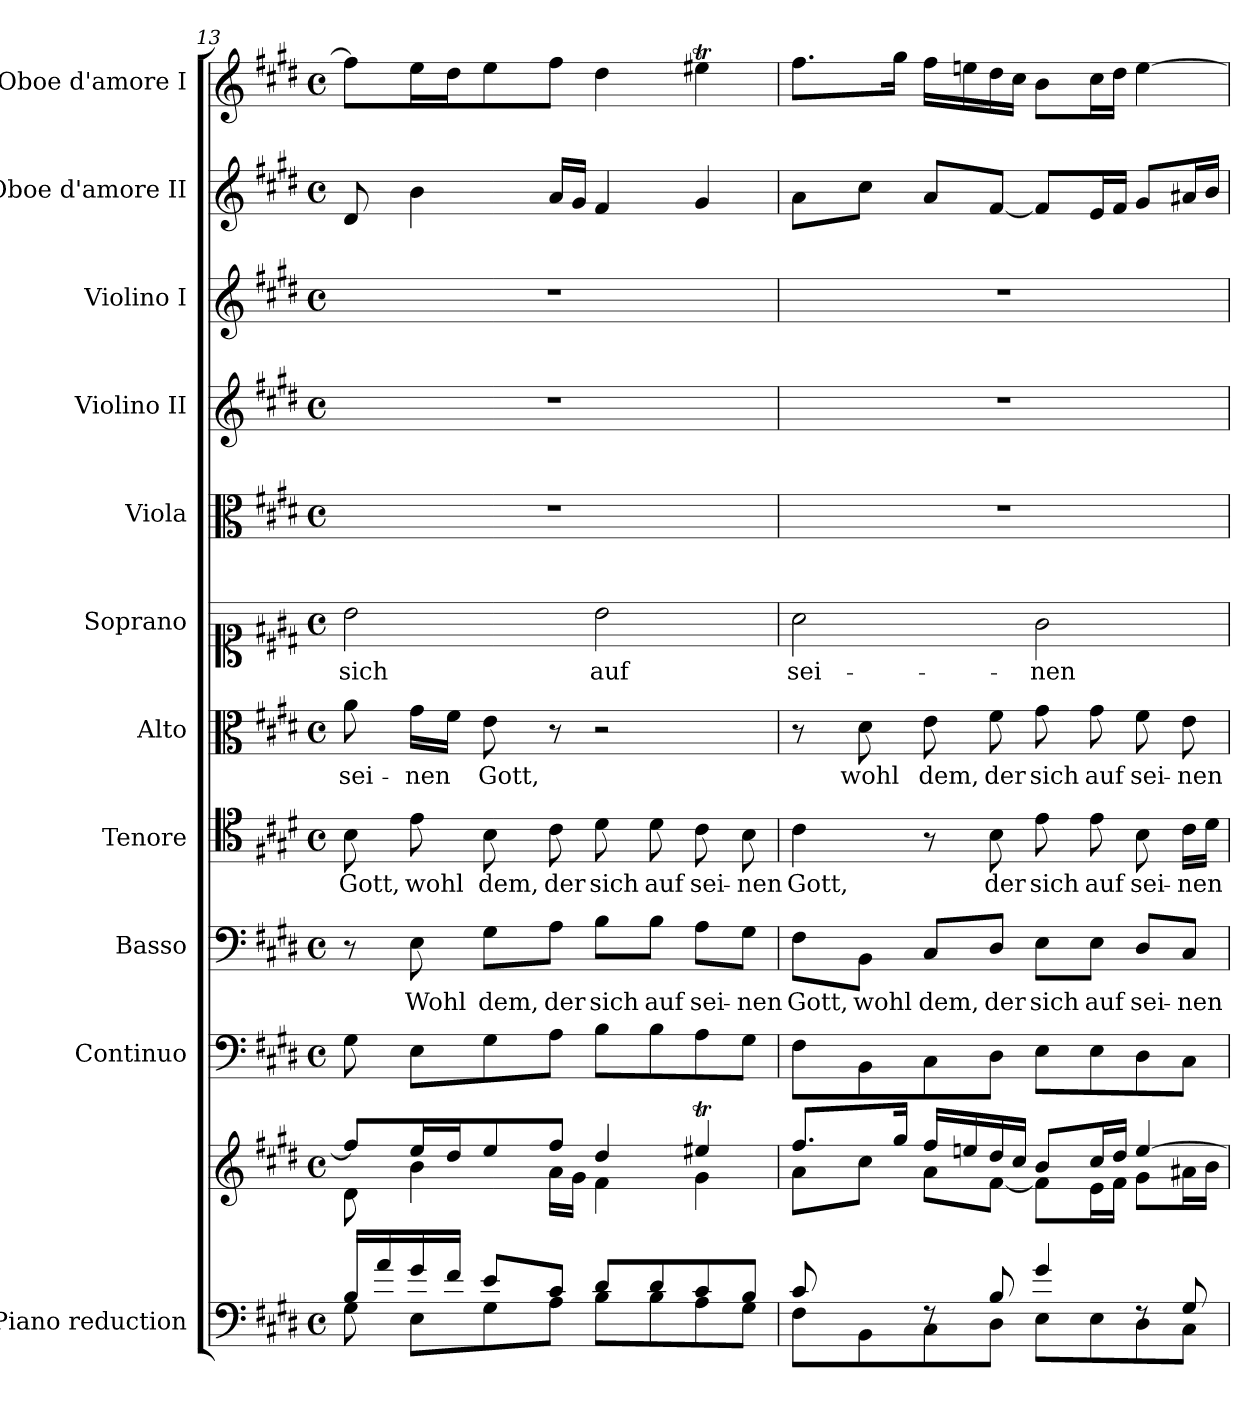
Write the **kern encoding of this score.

**kern	**kern	**kern	**kern	**text	**kern	**text	**kern	**text	**kern	**text	**kern	**kern	**kern	**kern	**kern
*part11	*part11	*part10	*part9	*part9	*part8	*part8	*part7	*part7	*part6	*part6	*part5	*part4	*part3	*part2	*part1
*staff12	*staff11	*staff10	*staff9	*staff9	*staff8	*staff8	*staff7	*staff7	*staff6	*staff6	*staff5	*staff4	*staff3	*staff2	*staff1
*I"Piano reduction	*	*I"Continuo	*I"Basso	*	*I"Tenore	*	*I"Alto	*	*I"Soprano	*	*I"Viola	*I"Violino II	*I"Violino I	*I"Oboe d'amore II	*I"Oboe d'amore I
*I'Pno	*	*	*	*	*	*	*	*	*	*	*I'Vla	*I'Vln	*I'Vln	*I'Ob	*I'Ob
!!LO:PB:g=z
*clefF4	*clefG2	*clefF4	*clefF4	*	*clefC4	*	*clefC3	*	*clefC1	*	*clefC3	*clefG2	*clefG2	*clefG2	*clefG2
*k[f#c#g#d#]	*k[f#c#g#d#]	*k[f#c#g#d#]	*k[f#c#g#d#]	*	*k[f#c#g#d#]	*	*k[f#c#g#d#]	*	*k[f#c#g#d#]	*	*k[f#c#g#d#]	*k[f#c#g#d#]	*k[f#c#g#d#]	*k[f#c#g#d#]	*k[f#c#g#d#]
*M4/4	*M4/4	*M4/4	*M4/4	*	*M4/4	*	*M4/4	*	*M4/4	*	*M4/4	*M4/4	*M4/4	*M4/4	*M4/4
*met(c)	*met(c)	*met(c)	*met(c)	*	*met(c)	*	*met(c)	*	*met(c)	*	*met(c)	*met(c)	*met(c)	*met(c)	*met(c)
=13	=13	=13	=13	=13	=13	=13	=13	=13	=13	=13	=13	=13	=13	=13	=13
*^	*^	*	*	*	*	*	*	*	*	*	*	*	*	*	*
!	!	!	!	!	!	!	!	!LO:LY:b	!	!LO:LY:b	!	!LO:LY:b	!	!	!	!	!
16B/LL	8G#\	8ff#/L]	8d#\	8G#\	8r	.	8B\	Gott,	8a\	sei-	2b\	sich	1r	1r	1r	8d#/	8ff#\L]
16a/	.	.	.	.	.	.	.	.	.	.	.	.	.	.	.	.	.
!	!	!	!	!	!	!LO:LY:b	!	!LO:LY:b	!	!LO:LY:b	!	!	!	!	!	!	!
16g#/	8E\L	16ee/L	4b\	8E\L	8E\	Wohl	8e\	wohl	16g#\LL	-nen	.	.	.	.	.	4b\	16ee\L
16f#/JJ	.	16dd#/J	.	.	.	.	.	.	16f#\JJ	.	.	.	.	.	.	.	16dd#\J
!	!	!	!	!	!	!LO:LY:b	!	!LO:LY:b	!	!LO:LY:b	!	!	!	!	!	!	!
8e/L	8G#\	8ee/	.	8G#\	8G#\L	dem,	8B\	dem,	8e\	Gott,	.	.	.	.	.	.	8ee\
!	!	!	!	!	!	!LO:LY:b	!	!LO:LY:b	!	!	!	!	!	!	!	!	!
8c#/J	8A\J	8ff#/J	16a\LL	8A\J	8A\J	der	8c#\	der	8r	.	.	.	.	.	.	16a/LL	8ff#\J
.	.	.	16g#\JJ	.	.	.	.	.	.	.	.	.	.	.	.	16g#/JJ	.
!	!	!	!	!	!	!LO:LY:b	!	!LO:LY:b	!	!	!	!LO:LY:b	!	!	!	!	!
8d#/L	8B\L	4dd#/	4f#\	8B\L	8B\L	sich	8d#\	sich	2r	.	2b\	auf	.	.	.	4f#/	4dd#\
!	!	!	!	!	!	!LO:LY:b	!	!LO:LY:b	!	!	!	!	!	!	!	!	!
8d#/	8B\	.	.	8B\	8B\J	auf	8d#\	auf	.	.	.	.	.	.	.	.	.
!	!	!	!	!	!	!LO:LY:b	!	!LO:LY:b	!	!	!	!	!	!	!	!	!
8c#/	8A\	4ee#Xt/	4g#\	8A\	8A\L	sei-	8c#\	sei-	.	.	.	.	.	.	.	4g#/	4ee#Xt\
!	!	!	!	!	!	!LO:LY:b	!	!LO:LY:b	!	!	!	!	!	!	!	!	!
8B/J	8G#\J	.	.	8G#\J	8G#\J	-nen	8B\	-nen	.	.	.	.	.	.	.	.	.
=14	=14	=14	=14	=14	=14	=14	=14	=14	=14	=14	=14	=14	=14	=14	=14	=14	=14
*	*	*	*^	*	*	*	*	*	*	*	*	*	*	*	*	*	*
!	!	!	!	!	!	!	!LO:LY:b	!	!LO:LY:b	!	!	!	!LO:LY:b	!	!	!	!	!
8c#/L	8F#\L	8.ff#/L	8a\L	8ryy	8F#\L	8F#\L	Gott,	4c#\	Gott,	8r	.	2a\	sei-	1r	1r	1r	8a\L	8.ff#\L
!	!	!	!	!	!	!	!LO:LY:b	!	!	!	!LO:LY:b	!	!	!	!	!	!	!
8ryy	8BB\	.	8cc#\J	8a\J	8BB\	8BB\J	wohl	.	.	8d#\	wohl	.	.	.	.	.	8cc#\J	.
.	.	16gg#/Jk	.	.	.	.	.	.	.	.	.	.	.	.	.	.	.	16gg#\Jk
!	!	!	!	!	!	!	!LO:LY:b	!	!	!	!LO:LY:b	!	!	!	!	!	!	!
8rF	8C#\	16ff#/LL	8a\L	2.ryy	8C#\	8C#/L	dem,	8r	.	8e\	dem,	.	.	.	.	.	8a/L	16ff#\LL
.	.	16een/	.	.	.	.	.	.	.	.	.	.	.	.	.	.	.	16een\
!	!	!	!	!	!	!	!LO:LY:b	!	!LO:LY:b	!	!LO:LY:b	!	!	!	!	!	!	!
8B/	8D#\J	16dd#/	[8f#\J	.	8D#\J	8D#/J	der	8B\	der	8f#\	der	.	.	.	.	.	[8f#/J	16dd#\
.	.	16cc#/JJ	.	.	.	.	.	.	.	.	.	.	.	.	.	.	.	16cc#\JJ
!	!	!	!	!	!	!	!LO:LY:b	!	!LO:LY:b	!	!LO:LY:b	!	!LO:LY:b	!	!	!	!	!
4g#/	8E\L	8b/L	8f#\L]	.	8E\L	8E\L	sich	8e\	sich	8g#\	sich	2g#\	-nen	.	.	.	8f#/L]	8b\L
!	!	!	!	!	!	!	!LO:LY:b	!	!LO:LY:b	!	!LO:LY:b	!	!	!	!	!	!	!
.	8E\	16cc#/L	16e\L	.	8E\	8E\J	auf	8e\	auf	8g#\	auf	.	.	.	.	.	16e/L	16cc#\L
.	.	16dd#/JJ	16f#\JJ	.	.	.	.	.	.	.	.	.	.	.	.	.	16f#/JJ	16dd#\JJ
!	!	!	!	!	!	!	!LO:LY:b	!	!LO:LY:b	!	!LO:LY:b	!	!	!	!	!	!	!
8rF	8D#\	[4ee/	8g#\L	.	8D#\	8D#/L	sei-	8B\	sei-	8f#\	sei-	.	.	.	.	.	8g#/L	[4ee\
!	!	!	!	!	!	!	!LO:LY:b	!	!LO:LY:b	!	!LO:LY:b	!	!	!	!	!	!	!
8G#/	8C#\J	.	16a#X\L	.	8C#\J	8C#/J	-nen	16c#\LL	-nen	8e\	-nen	.	.	.	.	.	16a#X/L	.
.	.	.	16b\JJ	.	.	.	.	16d#\JJ	.	.	.	.	.	.	.	.	16b/JJ	.
*v	*v	*	*	*	*	*	*	*	*	*	*	*	*	*	*	*	*	*
*	*v	*v	*v	*	*	*	*	*	*	*	*	*	*	*	*	*	*
=	=	=	=	=	=	=	=	=	=	=	=	=	=	=	=
*-	*-	*-	*-	*-	*-	*-	*-	*-	*-	*-	*-	*-	*-	*-	*-
